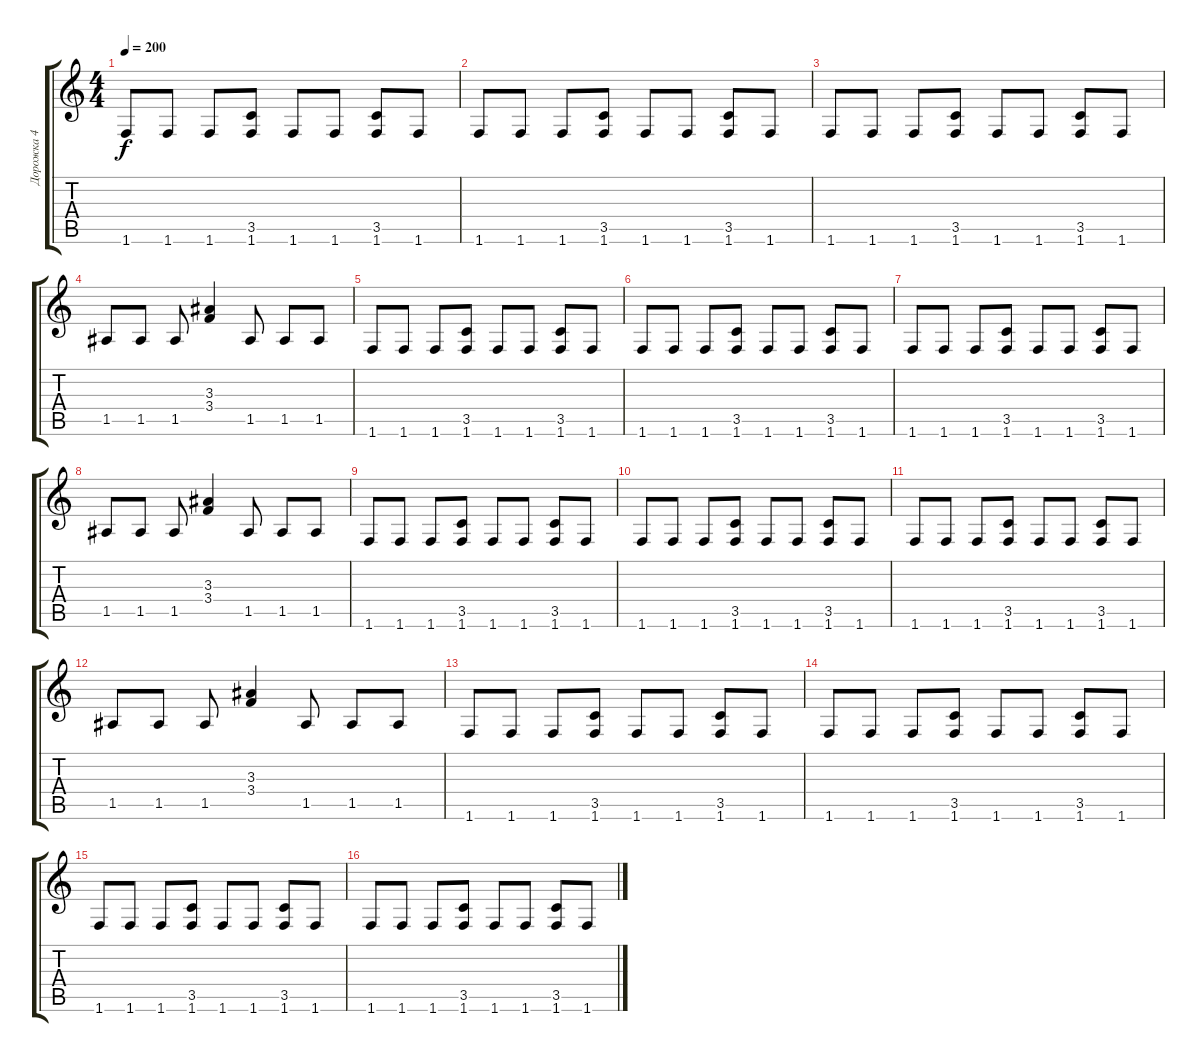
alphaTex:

\track ("Дорожка 4" "Дорожка 4") {instrument overdrivenguitar}
\staff {score tabs}
\tuning (E4 B3 G3 D3 A2 E2) {hide}
\ts (4 4)
\tempo 200
\clef g2
\ks c
1.6.8{dy f} 1.6.8 1.6.8 (3.5 1.6).8 1.6.8 1.6.8 (3.5 1.6).8 1.6.8 |
1.6.8 1.6.8 1.6.8 (3.5 1.6).8 1.6.8 1.6.8 (3.5 1.6).8 1.6.8 |
1.6.8 1.6.8 1.6.8 (3.5 1.6).8 1.6.8 1.6.8 (3.5 1.6).8 1.6.8 |
1.5.8 1.5.8 1.5.8 (3.3 3.4).4 1.5.8 1.5.8 1.5.8 |
1.6.8 1.6.8 1.6.8 (3.5 1.6).8 1.6.8 1.6.8 (3.5 1.6).8 1.6.8 |
1.6.8 1.6.8 1.6.8 (3.5 1.6).8 1.6.8 1.6.8 (3.5 1.6).8 1.6.8 |
1.6.8 1.6.8 1.6.8 (3.5 1.6).8 1.6.8 1.6.8 (3.5 1.6).8 1.6.8 |
1.5.8 1.5.8 1.5.8 (3.3 3.4).4 1.5.8 1.5.8 1.5.8 |
1.6.8 1.6.8 1.6.8 (3.5 1.6).8 1.6.8 1.6.8 (3.5 1.6).8 1.6.8 |
1.6.8 1.6.8 1.6.8 (3.5 1.6).8 1.6.8 1.6.8 (3.5 1.6).8 1.6.8 |
1.6.8 1.6.8 1.6.8 (3.5 1.6).8 1.6.8 1.6.8 (3.5 1.6).8 1.6.8 |
1.5.8 1.5.8 1.5.8 (3.3 3.4).4 1.5.8 1.5.8 1.5.8 |
1.6.8 1.6.8 1.6.8 (3.5 1.6).8 1.6.8 1.6.8 (3.5 1.6).8 1.6.8 |
1.6.8 1.6.8 1.6.8 (3.5 1.6).8 1.6.8 1.6.8 (3.5 1.6).8 1.6.8 |
1.6.8 1.6.8 1.6.8 (3.5 1.6).8 1.6.8 1.6.8 (3.5 1.6).8 1.6.8 |
1.6.8 1.6.8 1.6.8 (3.5 1.6).8 1.6.8 1.6.8 (3.5 1.6).8 1.6.8
